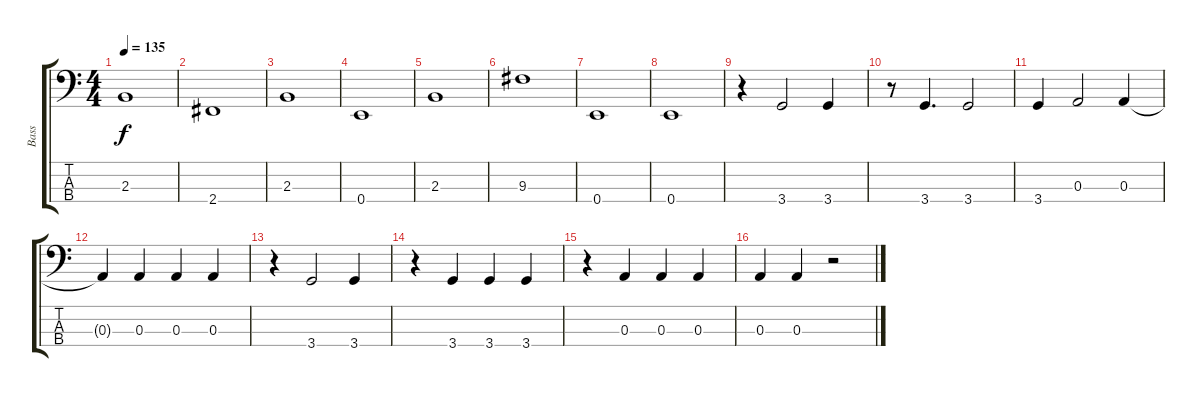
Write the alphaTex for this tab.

\track ("Bass" "Bass") {instrument electricbassfinger}
\staff {score tabs}
\tuning (G2 D2 A1 E1) {hide}
\ts (4 4)
\tempo 135
\clef f4
\ks c
2.3.1{dy f} |
2.4.1 |
2.3.1 |
0.4.1 |
2.3.1 |
9.3.1 |
0.4.1 |
0.4.1 |
r.4 3.4.2 3.4.4 |
r.8 3.4.4{d} 3.4.2 |
3.4.4 0.3.2 0.3.4 |
0.3{t}.4 0.3.4 0.3.4 0.3.4 |
r.4 3.4.2 3.4.4 |
r.4 3.4.4 3.4.4 3.4.4 |
r.4 0.3.4 0.3.4 0.3.4 |
0.3.4 0.3.4 r.2
